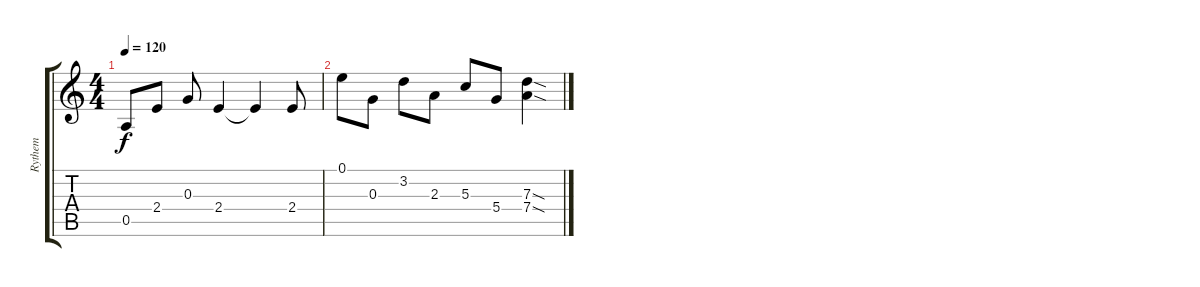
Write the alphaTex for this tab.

\track ("Rythem" "Rythem") {instrument acousticguitarsteel}
\staff {score tabs}
\tuning (E4 B3 G3 D3 A2 E2) {hide}
\ts (4 4)
\tempo 120
\clef g2
\ks c
0.5.8{dy f} 2.4.8 0.3.8 2.4.4 2.4{t}.4 2.4.8 |
0.1.8 0.3.8 3.2.8 2.3.8 5.3.8 5.4.8 (7.3{sod} 7.4{sod}).4
